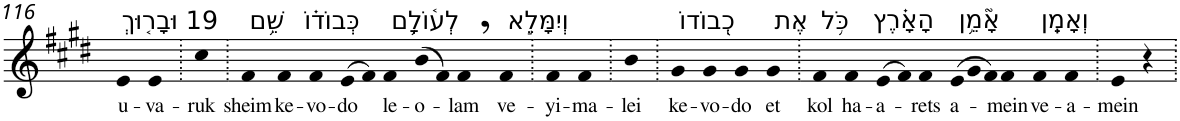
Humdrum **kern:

**kern	**text
*part1	*part1
*staff1	*staff1
*I"Piano	*
*I'Pno	*
!!LO:PB:g=z
*clefG2	*
*k[f#c#g#d#]	*
*E:	*
=116	=116
!LO:TX:a:t=19 וּבָר֤וּךְ	!
!	!LO:LY:b
4e	u-
!	!LO:LY:b
4e	-va-
=117.	=117.
!	!LO:LY:b
4cc#	-ruk
=118.	=118.
!LO:TX:a:t=שֵׁ֥ם	!
!	!LO:LY:b
4f#	sheim
!LO:TX:a:t=כְּבוֹד֗וֹ	!
!	!LO:LY:b
4f#	ke-
!	!LO:LY:b
4f#	-vo-
!	!LO:LY:b
(>8e	-do
8f#)	.
!LO:TX:a:t=לְע֫וֹלָ֥ם	!
!	!LO:LY:b
4f#	le-
!	!LO:LY:b
(>8b	-o-
8f#)	.
!	!LO:LY:b
4f#,	-lam
!LO:TX:a:t=וְיִמָּלֵ֣א	!
!	!LO:LY:b
4f#	ve-
=119.	=119.
!	!LO:LY:b
4f#	-yi-
!	!LO:LY:b
4f#	-ma-
=120.	=120.
!	!LO:LY:b
4b	-lei
=121.	=121.
!LO:TX:a:t=כְ֭בוֹדוֹ	!
!	!LO:LY:b
4g#	ke-
!	!LO:LY:b
4g#	-vo-
!	!LO:LY:b
4g#	-do
!LO:TX:a:t=אֶת	!
!	!LO:LY:b
4g#	et
=122.	=122.
!LO:TX:a:t=כֹּ֥ל	!
!	!LO:LY:b
4f#	kol
!LO:TX:a:t=הָאָ֗רֶץ	!
!	!LO:LY:b
4f#	ha-
!	!LO:LY:b
(>8e	-a-
8f#)	.
!	!LO:LY:b
4f#	-rets
*Xtuplet	*
!LO:TX:a:t=אָ֘מֵ֥ן	!
!	!LO:LY:b
(>12e	a-
12g#	.
12f#)	.
!	!LO:LY:b
4f#	-mein
!LO:TX:a:t=וְאָמֵֽן	!
!	!LO:LY:b
4f#	ve-
!	!LO:LY:b
4f#	-a-
=123.	=123.
!	!LO:LY:b
4e	-mein
4r	.
=.	=.
*-	*-
